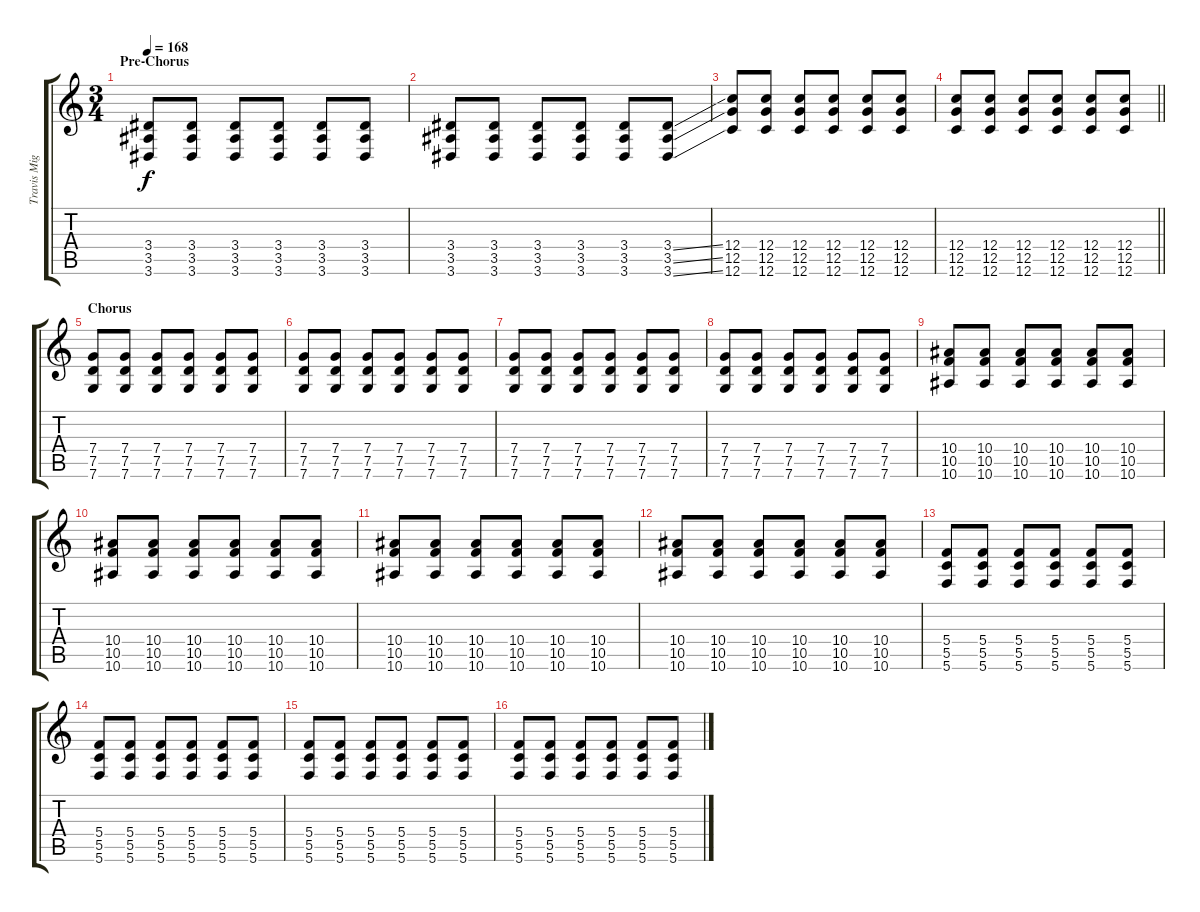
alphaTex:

\track ("Travis Miguel" "Travis Mig") {instrument distortionguitar}
\staff {score tabs}
\tuning (D4 A3 F3 C3 G2 C2) {hide}
\ts (3 4)
\section ("" "Pre-Chorus")
\tempo 168
\clef g2
\ks c
(3.4 3.5 3.6).8{dy f} (3.4 3.5 3.6).8 (3.4 3.5 3.6).8 (3.4 3.5 3.6).8 (3.4 3.5 3.6).8 (3.4 3.5 3.6).8 |
(3.4 3.5 3.6).8 (3.4 3.5 3.6).8 (3.4 3.5 3.6).8 (3.4 3.5 3.6).8 (3.4 3.5 3.6).8 (3.4{ss} 3.5{ss} 3.6{ss}).8 |
(12.4 12.5 12.6).8 (12.4 12.5 12.6).8 (12.4 12.5 12.6).8 (12.4 12.5 12.6).8 (12.4 12.5 12.6).8 (12.4 12.5 12.6).8 |
\barLineRight lightlight
(12.4 12.5 12.6).8 (12.4 12.5 12.6).8 (12.4 12.5 12.6).8 (12.4 12.5 12.6).8 (12.4 12.5 12.6).8 (12.4 12.5 12.6).8 |
\section ("" "Chorus")
(7.4 7.5 7.6).8 (7.4 7.5 7.6).8 (7.4 7.5 7.6).8 (7.4 7.5 7.6).8 (7.4 7.5 7.6).8 (7.4 7.5 7.6).8 |
(7.4 7.5 7.6).8 (7.4 7.5 7.6).8 (7.4 7.5 7.6).8 (7.4 7.5 7.6).8 (7.4 7.5 7.6).8 (7.4 7.5 7.6).8 |
(7.4 7.5 7.6).8 (7.4 7.5 7.6).8 (7.4 7.5 7.6).8 (7.4 7.5 7.6).8 (7.4 7.5 7.6).8 (7.4 7.5 7.6).8 |
(7.4 7.5 7.6).8 (7.4 7.5 7.6).8 (7.4 7.5 7.6).8 (7.4 7.5 7.6).8 (7.4 7.5 7.6).8 (7.4 7.5 7.6).8 |
(10.4 10.5 10.6).8 (10.4 10.5 10.6).8 (10.4 10.5 10.6).8 (10.4 10.5 10.6).8 (10.4 10.5 10.6).8 (10.4 10.5 10.6).8 |
(10.4 10.5 10.6).8 (10.4 10.5 10.6).8 (10.4 10.5 10.6).8 (10.4 10.5 10.6).8 (10.4 10.5 10.6).8 (10.4 10.5 10.6).8 |
(10.4 10.5 10.6).8 (10.4 10.5 10.6).8 (10.4 10.5 10.6).8 (10.4 10.5 10.6).8 (10.4 10.5 10.6).8 (10.4 10.5 10.6).8 |
(10.4 10.5 10.6).8 (10.4 10.5 10.6).8 (10.4 10.5 10.6).8 (10.4 10.5 10.6).8 (10.4 10.5 10.6).8 (10.4 10.5 10.6).8 |
(5.4 5.5 5.6).8 (5.4 5.5 5.6).8 (5.4 5.5 5.6).8 (5.4 5.5 5.6).8 (5.4 5.5 5.6).8 (5.4 5.5 5.6).8 |
(5.4 5.5 5.6).8 (5.4 5.5 5.6).8 (5.4 5.5 5.6).8 (5.4 5.5 5.6).8 (5.4 5.5 5.6).8 (5.4 5.5 5.6).8 |
(5.4 5.5 5.6).8 (5.4 5.5 5.6).8 (5.4 5.5 5.6).8 (5.4 5.5 5.6).8 (5.4 5.5 5.6).8 (5.4 5.5 5.6).8 |
(5.4 5.5 5.6).8 (5.4 5.5 5.6).8 (5.4 5.5 5.6).8 (5.4 5.5 5.6).8 (5.4 5.5 5.6).8 (5.4 5.5 5.6).8
